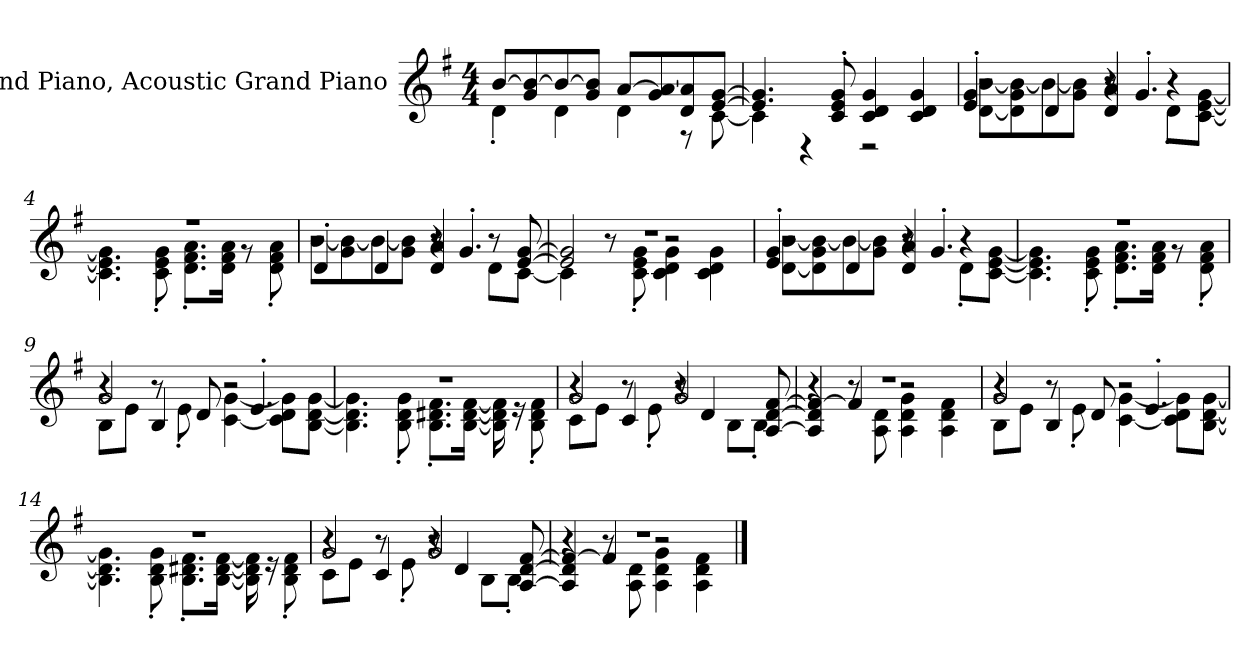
**kern
*part1
*staff1
*I"Grand Piano, Acoustic Grand Piano
*I'Pno
*clefG2
*k[f#]
*M4/4
*MM120
=1
*^
[8bi/L	4d'i\
8gi/ 8b/_	.
8b/_	4di\
8gi/ 8b/]J	.
[8ai/L	4di\
8gi/ 8a/_	.
8di/ 8a/]	8r
[8ei/ [8gi/J	[8ci\
=2	=2
4.e/] 4.g/]	4c\]
.	4r
8ci/' 8ei/' 8gi/'	.
4ci/ 4di/ 4gi/	2r
4ci/ 4di/ 4gi/	.
=3	=3
*	*^
2r	[8di\ [8bi\L	4ei/' 4gi/'
.	8d\] 8gi\ 8b\_	.
.	8b\_	4di/
.	8gi\ 8b\]J	.
8r	4r	4di/ 4ai/
4.g'i/	.	.
.	8d'i\L	4r
.	[8ci\ [8ei\ [8gi\J	.
*	*v	*v
=4	=4
1r	4.c\] 4.e\] 4.g\]
.	8ci\' 8ei\' 8gi\'
.	8.di\' 8.f#i\' 8.ai\'L
.	16di\ 16f#i\ 16ai\Jk
.	8r
.	8di\' 8f#i\' 8ai\'
!!LO:LB:g=z	!!
=5	=5
*	*^
2r	[8bj\L	4d'Z/
.	8gj\ 8b\_	.
.	8b\_	4dj/
.	8gj\ 8b\]J	.
8r	4r	4dj/ 4aj/
4.g'j/	.	.
.	8dj\L	8r
.	[8cj\J	[8ej/ [8gZ/
=6	=6	=6
1r	4c\]	2e/] 2g/]
.	8r	.
.	8ci\' 8eZ\' 8gZ\'	.
.	4cZ\ 4dZ\ 4gZ\	2r
.	4cj\ 4di\ 4gi\	.
=7	=7	=7
2r	[8di\ [8bi\L	4ei/' 4gi/'
.	8d\] 8gi\ 8b\_	.
.	8b\_	4di/
.	8gi\ 8b\]J	.
8r	4r	4di/ 4ai/
4.g'i/	.	.
.	8d'i\L	4r
.	[8ci\ [8ei\ [8gi\J	.
*	*v	*v
=8	=8
1r	4.c\] 4.e\] 4.g\]
.	8ci\' 8ei\' 8gi\'
.	8.di\' 8.f#i\' 8.ai\'L
.	16di\ 16f#i\ 16ai\Jk
.	8r
.	8di\' 8f#i\' 8ai\'
!!LO:LB:g=z	!!
=9	=9
*	*^
2gi/	8Bi\L	4r
.	8ei\J	.
.	8r	4Bi/
.	8e'i\	.
2r	[4ci\ [4gi\	8di/
.	.	4.e'i/
.	8c\] 8di\ 8g\]L	.
.	[8Bi\ [8di\ [8gi\J	.
*	*v	*v
=10	=10
1r	4.B\] 4.d\] 4.g\]
.	8Bi\' 8di\' 8gi\'
.	8.Bi\' 8.d#Xi\' 8.f#i\'L
.	[16Bi\ [16d#i\ [16f#i\Jk
.	16B\] 16d#\] 16f#\]
.	16r
.	8Bi\' 8d#i\' 8f#i\'
=11	=11
*	*^
2gi/	8ci\L	4r
.	8ei\J	.
.	8r	4ci/
.	8e'i\	.
2gi/	4r	8r
.	.	4di/
.	8Bi\L	.
.	8B'i\J	[8Ai/ [8di/ [8f#i/
=12	=12	=12
1r	4r	4A/] 4d/] 4f#/_
.	8r	4f#/]
.	8Ai\ 8di\	.
.	4Ai\ 4di\ 4gi\	2r
.	4Ai\ 4di\ 4f#i\	.
!!LO:LB:g=z	!!	!!
=13	=13	=13
2gi/	8Bi\L	4r
.	8ei\J	.
.	8r	4Bi/
.	8e'i\	.
2r	[4ci\ [4gi\	8di/
.	.	4.e'i/
.	8c\] 8di\ 8g\]L	.
.	[8Bi\ [8di\ [8gi\J	.
*	*v	*v
=14	=14
1r	4.B\] 4.d\] 4.g\]
.	8Bi\' 8di\' 8gi\'
.	8.Bi\' 8.d#Xi\' 8.f#i\'L
.	[16Bi\ [16d#i\ [16f#i\Jk
.	16B\] 16d#\] 16f#\]
.	16r
.	8Bi\' 8d#i\' 8f#i\'
=15	=15
*	*^
2gi/	8ci\L	4r
.	8ei\J	.
.	8r	4ci/
.	8e'i\	.
2gi/	4r	8r
.	.	4di/
.	8Bi\L	.
.	8B'i\J	[8Ai/ [8di/ [8f#i/
=16	=16	=16
1r	4r	4A/] 4d/] 4f#/_
.	8r	4f#/]
.	8Ai\ 8di\	.
.	4Ai\ 4di\ 4gi\	2r
.	4Ai\ 4di\ 4f#i\	.
*v	*v	*v
==
*-
